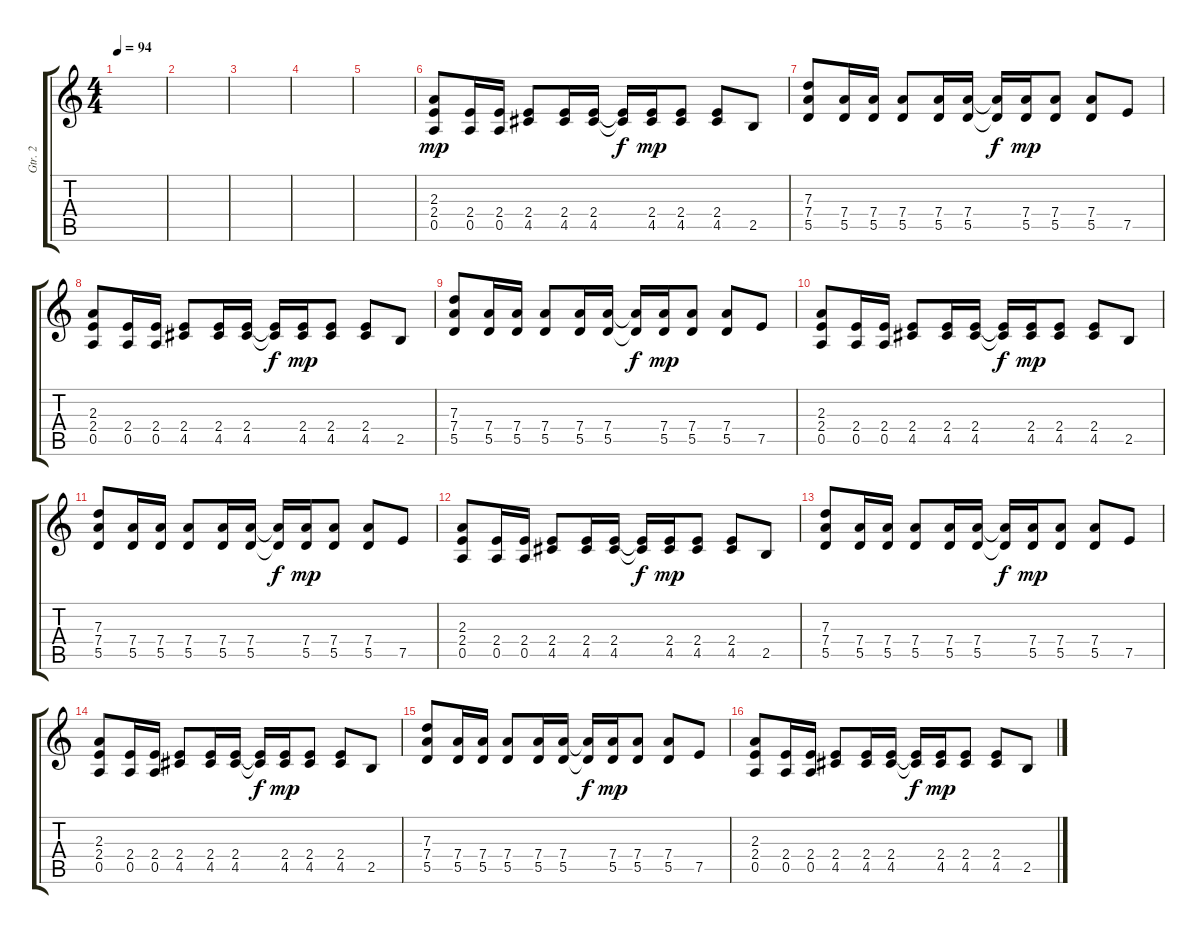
\track ("Gtr. 2" "Gtr. 2") {instrument electricguitarjazz}
\staff {score tabs}
\tuning (E4 B3 G3 D3 A2 E2) {hide}
\ts (4 4)
\tempo 94
\clef g2
\ks c
|
|
|
|
|
(2.3 2.4 0.5).8{dy mp} (2.4 0.5).16 (2.4 0.5).16 (2.4 4.5).8 (2.4 4.5).16 (2.4 4.5).16 (2.4{t} 4.5{t}).16{dy f} (2.4 4.5).16{dy mp} (2.4 4.5).8 (2.4 4.5).8 2.5.8 |
(7.3 7.4 5.5).8 (7.4 5.5).16 (7.4 5.5).16 (7.4 5.5).8 (7.4 5.5).16 (7.4 5.5).16 (7.4{t} 5.5{t}).16{dy f} (7.4 5.5).16{dy mp} (7.4 5.5).8 (7.4 5.5).8 7.5.8 |
(2.3 2.4 0.5).8 (2.4 0.5).16 (2.4 0.5).16 (2.4 4.5).8 (2.4 4.5).16 (2.4 4.5).16 (2.4{t} 4.5{t}).16{dy f} (2.4 4.5).16{dy mp} (2.4 4.5).8 (2.4 4.5).8 2.5.8 |
(7.3 7.4 5.5).8 (7.4 5.5).16 (7.4 5.5).16 (7.4 5.5).8 (7.4 5.5).16 (7.4 5.5).16 (7.4{t} 5.5{t}).16{dy f} (7.4 5.5).16{dy mp} (7.4 5.5).8 (7.4 5.5).8 7.5.8 |
(2.3 2.4 0.5).8 (2.4 0.5).16 (2.4 0.5).16 (2.4 4.5).8 (2.4 4.5).16 (2.4 4.5).16 (2.4{t} 4.5{t}).16{dy f} (2.4 4.5).16{dy mp} (2.4 4.5).8 (2.4 4.5).8 2.5.8 |
(7.3 7.4 5.5).8 (7.4 5.5).16 (7.4 5.5).16 (7.4 5.5).8 (7.4 5.5).16 (7.4 5.5).16 (7.4{t} 5.5{t}).16{dy f} (7.4 5.5).16{dy mp} (7.4 5.5).8 (7.4 5.5).8 7.5.8 |
(2.3 2.4 0.5).8 (2.4 0.5).16 (2.4 0.5).16 (2.4 4.5).8 (2.4 4.5).16 (2.4 4.5).16 (2.4{t} 4.5{t}).16{dy f} (2.4 4.5).16{dy mp} (2.4 4.5).8 (2.4 4.5).8 2.5.8 |
(7.3 7.4 5.5).8 (7.4 5.5).16 (7.4 5.5).16 (7.4 5.5).8 (7.4 5.5).16 (7.4 5.5).16 (7.4{t} 5.5{t}).16{dy f} (7.4 5.5).16{dy mp} (7.4 5.5).8 (7.4 5.5).8 7.5.8 |
(2.3 2.4 0.5).8 (2.4 0.5).16 (2.4 0.5).16 (2.4 4.5).8 (2.4 4.5).16 (2.4 4.5).16 (2.4{t} 4.5{t}).16{dy f} (2.4 4.5).16{dy mp} (2.4 4.5).8 (2.4 4.5).8 2.5.8 |
(7.3 7.4 5.5).8 (7.4 5.5).16 (7.4 5.5).16 (7.4 5.5).8 (7.4 5.5).16 (7.4 5.5).16 (7.4{t} 5.5{t}).16{dy f} (7.4 5.5).16{dy mp} (7.4 5.5).8 (7.4 5.5).8 7.5.8 |
(2.3 2.4 0.5).8 (2.4 0.5).16 (2.4 0.5).16 (2.4 4.5).8 (2.4 4.5).16 (2.4 4.5).16 (2.4{t} 4.5{t}).16{dy f} (2.4 4.5).16{dy mp} (2.4 4.5).8 (2.4 4.5).8 2.5.8
